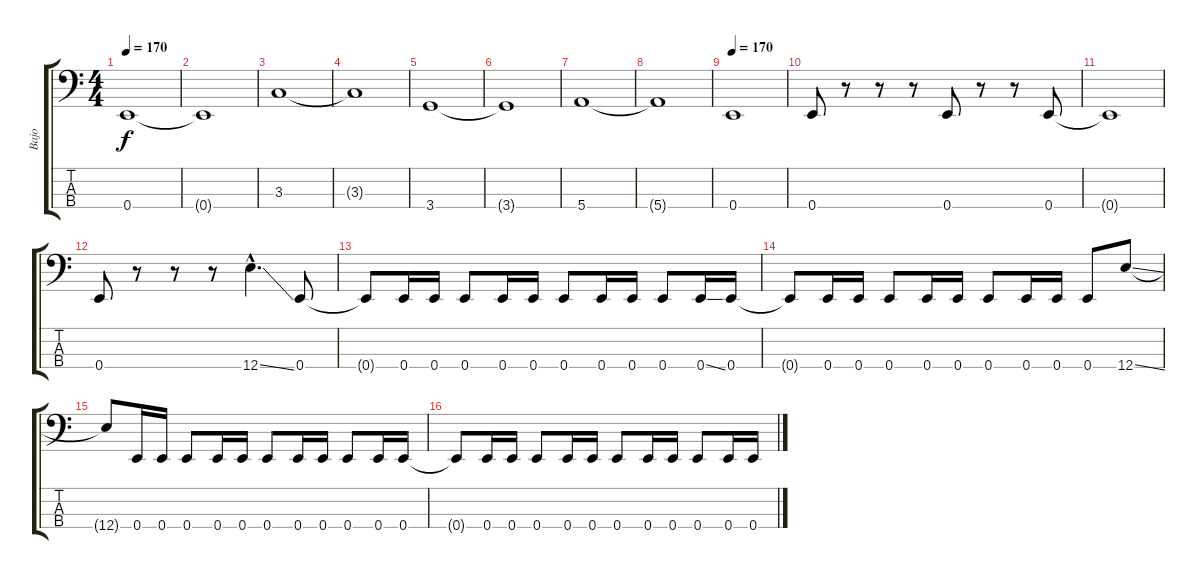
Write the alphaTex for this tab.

\track ("Bajo" "Bajo") {instrument electricbasspick}
\staff {score tabs}
\tuning (G2 D2 A1 E1) {hide}
\ts (4 4)
\tempo 170
\clef f4
\ks c
0.4.1{dy f} |
0.4{t}.1 |
3.3.1 |
3.3{t}.1 |
3.4.1 |
3.4{t}.1 |
5.4.1 |
5.4{t}.1 |
\tempo 170
0.4.1 |
0.4.8 r.8 r.8 r.8 0.4.8 r.8 r.8 0.4.8 |
0.4{t}.1 |
0.4.8 r.8 r.8 r.8 12.4{ss hac}.4{d} 0.4.8 |
0.4{t}.8 0.4.16 0.4.16 0.4.8 0.4.16 0.4.16 0.4.8 0.4.16 0.4.16 0.4.8 0.4{ss}.16 0.4.16 |
0.4{t}.8 0.4.16 0.4.16 0.4.8 0.4.16 0.4.16 0.4.8 0.4.16 0.4.16 0.4.8 12.4{ss}.8 |
12.4{t}.8 0.4.16 0.4.16 0.4.8 0.4.16 0.4.16 0.4.8 0.4.16 0.4.16 0.4.8 0.4.16 0.4.16 |
0.4{t}.8 0.4.16 0.4.16 0.4.8 0.4.16 0.4.16 0.4.8 0.4.16 0.4.16 0.4.8 0.4.16 0.4.16
